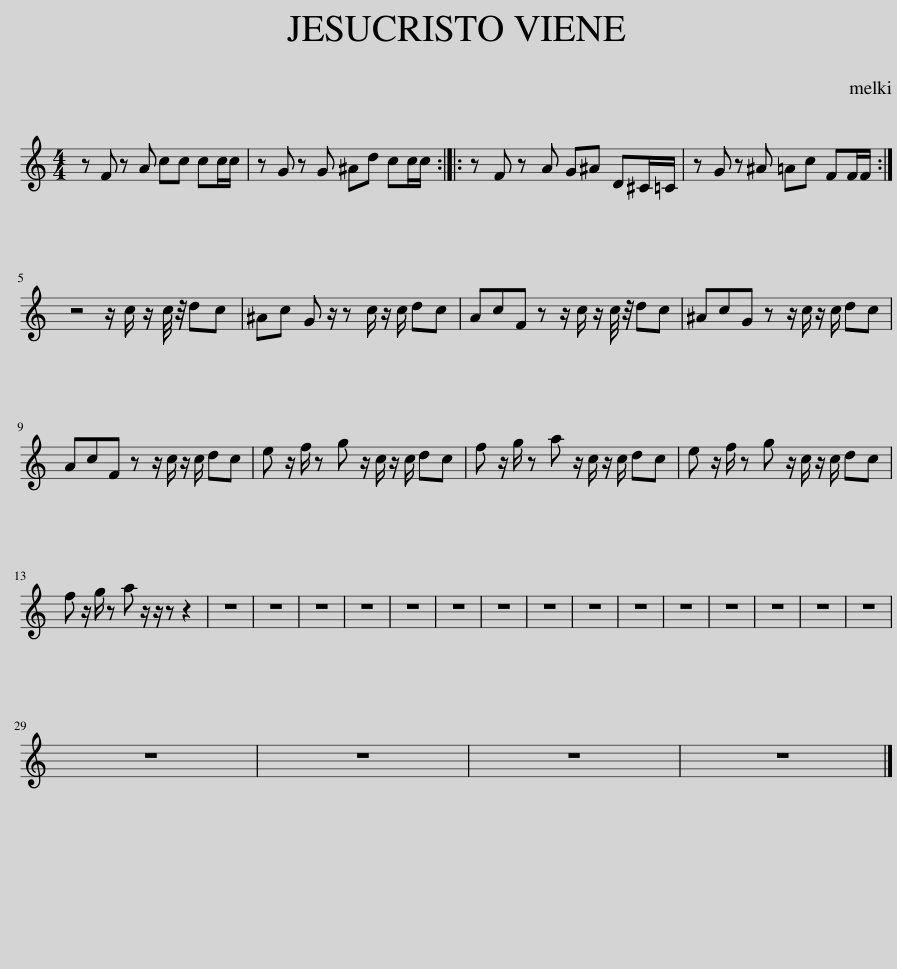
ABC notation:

X:1
L:1/8
M:4/4
I:linebreak $
K:C
V:1 treble
V:1
 z F z A cc cc/c/ | z G z G ^Ad cc/c/ :: z F z A G^A D^C/=C/ | z G z ^A =Ac FF/F/ :|$ z4 z/ c/ z/ c/4 z/4 dc | %5
 ^Ac G z/ z c/ z/ c/ dc | AcF z z/ c/ z/ c/4 z/4 dc | ^AcG z z/ c/ z/ c/ dc |$ AcF z z/ c/ z/ c/ dc | e z/ f/ z g z/ c/ z/ c/ dc | %10
 f z/ g/ z a z/ c/ z/ c/ dc | e z/ f/ z g z/ c/ z/ c/ dc |$ f z/ g/ z a z/ z/ z z2 | z8 | z8 | %15
 z8 | z8 | z8 | z8 | z8 | %20
 z8 | z8 | z8 | z8 | z8 | %25
 z8 | z8 | z8 |$ z8 | z8 | %30
 z8 | z8 |] %32
